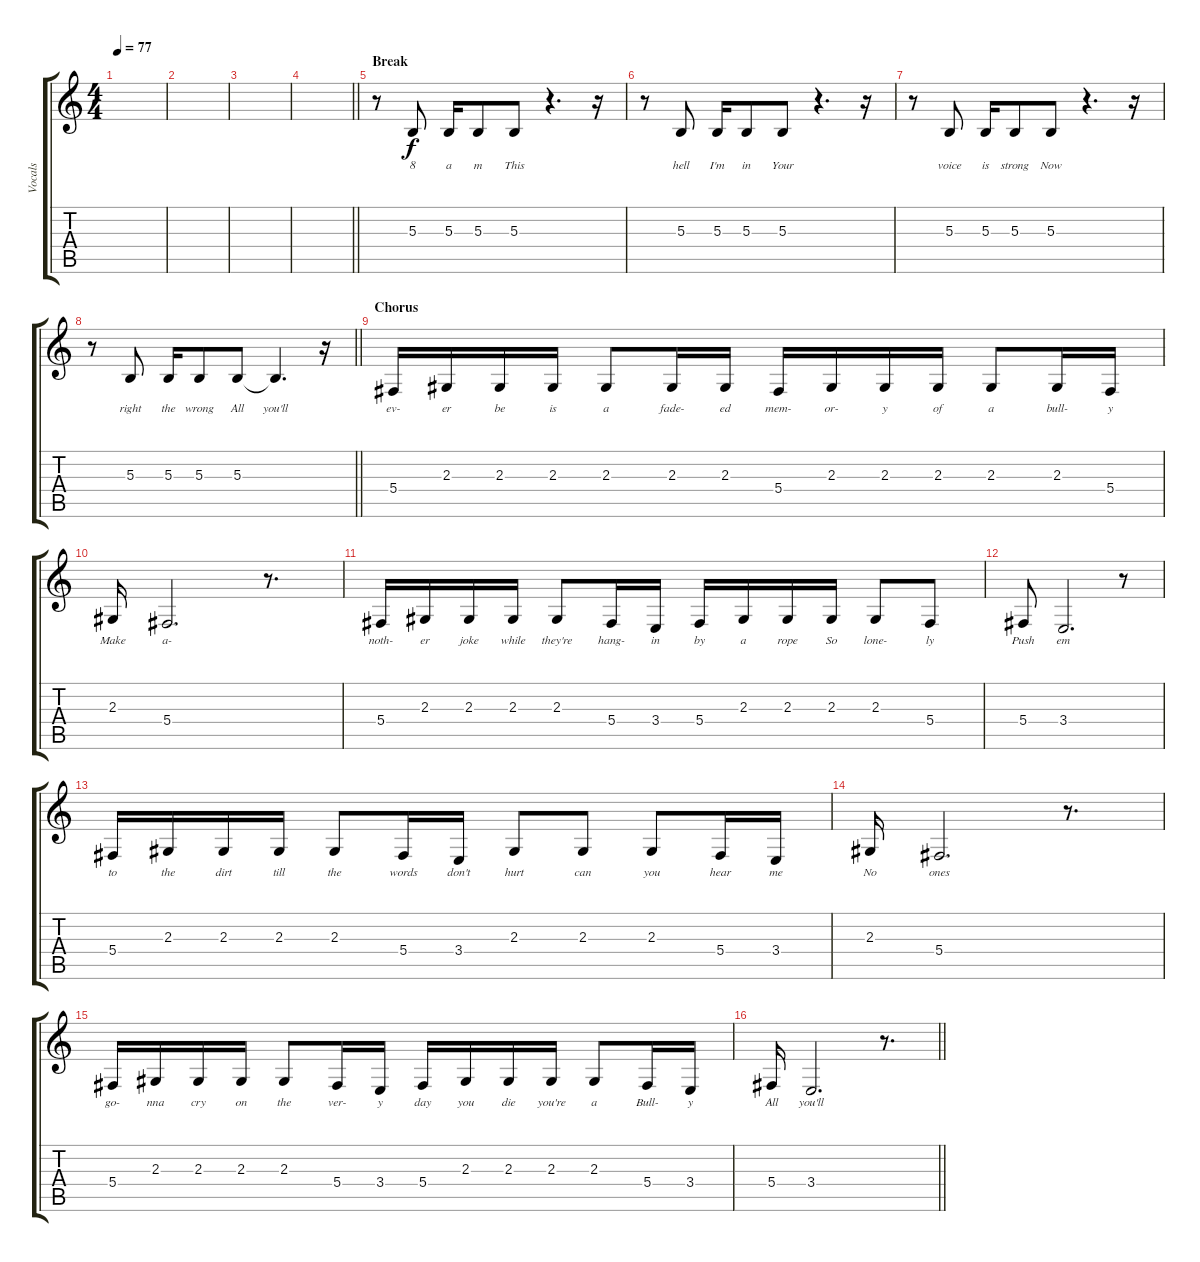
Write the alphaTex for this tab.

\track ("Vocals" "Vocals") {instrument bassoon}
\staff {score tabs}
\tuning (Eb4 Bb3 Gb3 Db3 Ab2 Eb2) {hide}
\ts (4 4)
\tempo 77
\clef g2
\ks c
|
|
|
\barLineRight lightlight
|
\section ("" "Break")
r.8 5.3.8{lyrics (0 "8") lyrics (1 "") lyrics (2 "") lyrics (3 "") lyrics (4 "")} 5.3.16{lyrics (0 "a") lyrics (1 "") lyrics (2 "") lyrics (3 "") lyrics (4 "")} 5.3.8{lyrics (0 "m") lyrics (1 "") lyrics (2 "") lyrics (3 "") lyrics (4 "")} 5.3.8{lyrics (0 "This") lyrics (1 "") lyrics (2 "") lyrics (3 "") lyrics (4 "")} r.4{d} r.16 |
r.8 5.3.8{lyrics (0 "hell") lyrics (1 "") lyrics (2 "") lyrics (3 "") lyrics (4 "")} 5.3.16{lyrics (0 "I'm") lyrics (1 "") lyrics (2 "") lyrics (3 "") lyrics (4 "")} 5.3.8{lyrics (0 "in") lyrics (1 "") lyrics (2 "") lyrics (3 "") lyrics (4 "")} 5.3.8{lyrics (0 "Your") lyrics (1 "") lyrics (2 "") lyrics (3 "") lyrics (4 "")} r.4{d} r.16 |
r.8 5.3.8{lyrics (0 "voice") lyrics (1 "") lyrics (2 "") lyrics (3 "") lyrics (4 "")} 5.3.16{lyrics (0 "is") lyrics (1 "") lyrics (2 "") lyrics (3 "") lyrics (4 "")} 5.3.8{lyrics (0 "strong") lyrics (1 "") lyrics (2 "") lyrics (3 "") lyrics (4 "")} 5.3.8{lyrics (0 "Now") lyrics (1 "") lyrics (2 "") lyrics (3 "") lyrics (4 "")} r.4{d} r.16 |
\barLineRight lightlight
r.8 5.3.8{lyrics (0 "right") lyrics (1 "") lyrics (2 "") lyrics (3 "") lyrics (4 "")} 5.3.16{lyrics (0 "the") lyrics (1 "") lyrics (2 "") lyrics (3 "") lyrics (4 "")} 5.3.8{lyrics (0 "wrong") lyrics (1 "") lyrics (2 "") lyrics (3 "") lyrics (4 "")} 5.3.8{lyrics (0 "All") lyrics (1 "") lyrics (2 "") lyrics (3 "") lyrics (4 "")} 5.3{t}.4{d lyrics (0 "you'll") lyrics (1 "") lyrics (2 "") lyrics (3 "") lyrics (4 "")} r.16 |
\section ("" "Chorus")
5.4.16{lyrics (0 "ev-") lyrics (1 "") lyrics (2 "") lyrics (3 "") lyrics (4 "")} 2.3.16{lyrics (0 "er") lyrics (1 "") lyrics (2 "") lyrics (3 "") lyrics (4 "")} 2.3.16{lyrics (0 "be") lyrics (1 "") lyrics (2 "") lyrics (3 "") lyrics (4 "")} 2.3.16{lyrics (0 "is") lyrics (1 "") lyrics (2 "") lyrics (3 "") lyrics (4 "")} 2.3.8{lyrics (0 "a") lyrics (1 "") lyrics (2 "") lyrics (3 "") lyrics (4 "")} 2.3.16{lyrics (0 "fade-") lyrics (1 "") lyrics (2 "") lyrics (3 "") lyrics (4 "")} 2.3.16{lyrics (0 "ed") lyrics (1 "") lyrics (2 "") lyrics (3 "") lyrics (4 "")} 5.4.16{lyrics (0 "mem-") lyrics (1 "") lyrics (2 "") lyrics (3 "") lyrics (4 "")} 2.3.16{lyrics (0 "or-") lyrics (1 "") lyrics (2 "") lyrics (3 "") lyrics (4 "")} 2.3.16{lyrics (0 "y") lyrics (1 "") lyrics (2 "") lyrics (3 "") lyrics (4 "")} 2.3.16{lyrics (0 "of") lyrics (1 "") lyrics (2 "") lyrics (3 "") lyrics (4 "")} 2.3.8{lyrics (0 "a") lyrics (1 "") lyrics (2 "") lyrics (3 "") lyrics (4 "")} 2.3.16{lyrics (0 "bull-") lyrics (1 "") lyrics (2 "") lyrics (3 "") lyrics (4 "")} 5.4.16{lyrics (0 "y") lyrics (1 "") lyrics (2 "") lyrics (3 "") lyrics (4 "")} |
2.3.16{lyrics (0 "Make") lyrics (1 "") lyrics (2 "") lyrics (3 "") lyrics (4 "")} 5.4.2{d lyrics (0 "a-") lyrics (1 "") lyrics (2 "") lyrics (3 "") lyrics (4 "")} r.8{d} |
5.4.16{lyrics (0 "noth-") lyrics (1 "") lyrics (2 "") lyrics (3 "") lyrics (4 "")} 2.3.16{lyrics (0 "er") lyrics (1 "") lyrics (2 "") lyrics (3 "") lyrics (4 "")} 2.3.16{lyrics (0 "joke") lyrics (1 "") lyrics (2 "") lyrics (3 "") lyrics (4 "")} 2.3.16{lyrics (0 "while") lyrics (1 "") lyrics (2 "") lyrics (3 "") lyrics (4 "")} 2.3.8{lyrics (0 "they're") lyrics (1 "") lyrics (2 "") lyrics (3 "") lyrics (4 "")} 5.4.16{lyrics (0 "hang-") lyrics (1 "") lyrics (2 "") lyrics (3 "") lyrics (4 "")} 3.4.16{lyrics (0 "in") lyrics (1 "") lyrics (2 "") lyrics (3 "") lyrics (4 "")} 5.4.16{lyrics (0 "by") lyrics (1 "") lyrics (2 "") lyrics (3 "") lyrics (4 "")} 2.3.16{lyrics (0 "a") lyrics (1 "") lyrics (2 "") lyrics (3 "") lyrics (4 "")} 2.3.16{lyrics (0 "rope") lyrics (1 "") lyrics (2 "") lyrics (3 "") lyrics (4 "")} 2.3.16{lyrics (0 "So") lyrics (1 "") lyrics (2 "") lyrics (3 "") lyrics (4 "")} 2.3.8{lyrics (0 "lone-") lyrics (1 "") lyrics (2 "") lyrics (3 "") lyrics (4 "")} 5.4.8{lyrics (0 "ly") lyrics (1 "") lyrics (2 "") lyrics (3 "") lyrics (4 "")} |
5.4.8{lyrics (0 "Push") lyrics (1 "") lyrics (2 "") lyrics (3 "") lyrics (4 "")} 3.4.2{d lyrics (0 "em") lyrics (1 "") lyrics (2 "") lyrics (3 "") lyrics (4 "")} r.8 |
5.4.16{lyrics (0 "to") lyrics (1 "") lyrics (2 "") lyrics (3 "") lyrics (4 "")} 2.3.16{lyrics (0 "the") lyrics (1 "") lyrics (2 "") lyrics (3 "") lyrics (4 "")} 2.3.16{lyrics (0 "dirt") lyrics (1 "") lyrics (2 "") lyrics (3 "") lyrics (4 "")} 2.3.16{lyrics (0 "till") lyrics (1 "") lyrics (2 "") lyrics (3 "") lyrics (4 "")} 2.3.8{lyrics (0 "the") lyrics (1 "") lyrics (2 "") lyrics (3 "") lyrics (4 "")} 5.4.16{lyrics (0 "words") lyrics (1 "") lyrics (2 "") lyrics (3 "") lyrics (4 "")} 3.4.16{lyrics (0 "don't") lyrics (1 "") lyrics (2 "") lyrics (3 "") lyrics (4 "")} 2.3.8{lyrics (0 "hurt") lyrics (1 "") lyrics (2 "") lyrics (3 "") lyrics (4 "")} 2.3.8{lyrics (0 "can") lyrics (1 "") lyrics (2 "") lyrics (3 "") lyrics (4 "")} 2.3.8{lyrics (0 "you") lyrics (1 "") lyrics (2 "") lyrics (3 "") lyrics (4 "")} 5.4.16{lyrics (0 "hear") lyrics (1 "") lyrics (2 "") lyrics (3 "") lyrics (4 "")} 3.4.16{lyrics (0 "me") lyrics (1 "") lyrics (2 "") lyrics (3 "") lyrics (4 "")} |
2.3.16{lyrics (0 "No") lyrics (1 "") lyrics (2 "") lyrics (3 "") lyrics (4 "")} 5.4.2{d lyrics (0 "ones") lyrics (1 "") lyrics (2 "") lyrics (3 "") lyrics (4 "")} r.8{d} |
5.4.16{lyrics (0 "go-") lyrics (1 "") lyrics (2 "") lyrics (3 "") lyrics (4 "")} 2.3.16{lyrics (0 "nna") lyrics (1 "") lyrics (2 "") lyrics (3 "") lyrics (4 "")} 2.3.16{lyrics (0 "cry") lyrics (1 "") lyrics (2 "") lyrics (3 "") lyrics (4 "")} 2.3.16{lyrics (0 "on") lyrics (1 "") lyrics (2 "") lyrics (3 "") lyrics (4 "")} 2.3.8{lyrics (0 "the") lyrics (1 "") lyrics (2 "") lyrics (3 "") lyrics (4 "")} 5.4.16{lyrics (0 "ver-") lyrics (1 "") lyrics (2 "") lyrics (3 "") lyrics (4 "")} 3.4.16{lyrics (0 "y") lyrics (1 "") lyrics (2 "") lyrics (3 "") lyrics (4 "")} 5.4.16{lyrics (0 "day") lyrics (1 "") lyrics (2 "") lyrics (3 "") lyrics (4 "")} 2.3.16{lyrics (0 "you") lyrics (1 "") lyrics (2 "") lyrics (3 "") lyrics (4 "")} 2.3.16{lyrics (0 "die") lyrics (1 "") lyrics (2 "") lyrics (3 "") lyrics (4 "")} 2.3.16{lyrics (0 "you're") lyrics (1 "") lyrics (2 "") lyrics (3 "") lyrics (4 "")} 2.3.8{lyrics (0 "a") lyrics (1 "") lyrics (2 "") lyrics (3 "") lyrics (4 "")} 5.4.16{lyrics (0 "Bull-") lyrics (1 "") lyrics (2 "") lyrics (3 "") lyrics (4 "")} 3.4.16{lyrics (0 "y") lyrics (1 "") lyrics (2 "") lyrics (3 "") lyrics (4 "")} |
\barLineRight lightlight
5.4.16{lyrics (0 "All") lyrics (1 "") lyrics (2 "") lyrics (3 "") lyrics (4 "")} 3.4.2{d lyrics (0 "you'll") lyrics (1 "") lyrics (2 "") lyrics (3 "") lyrics (4 "")} r.8{d}
